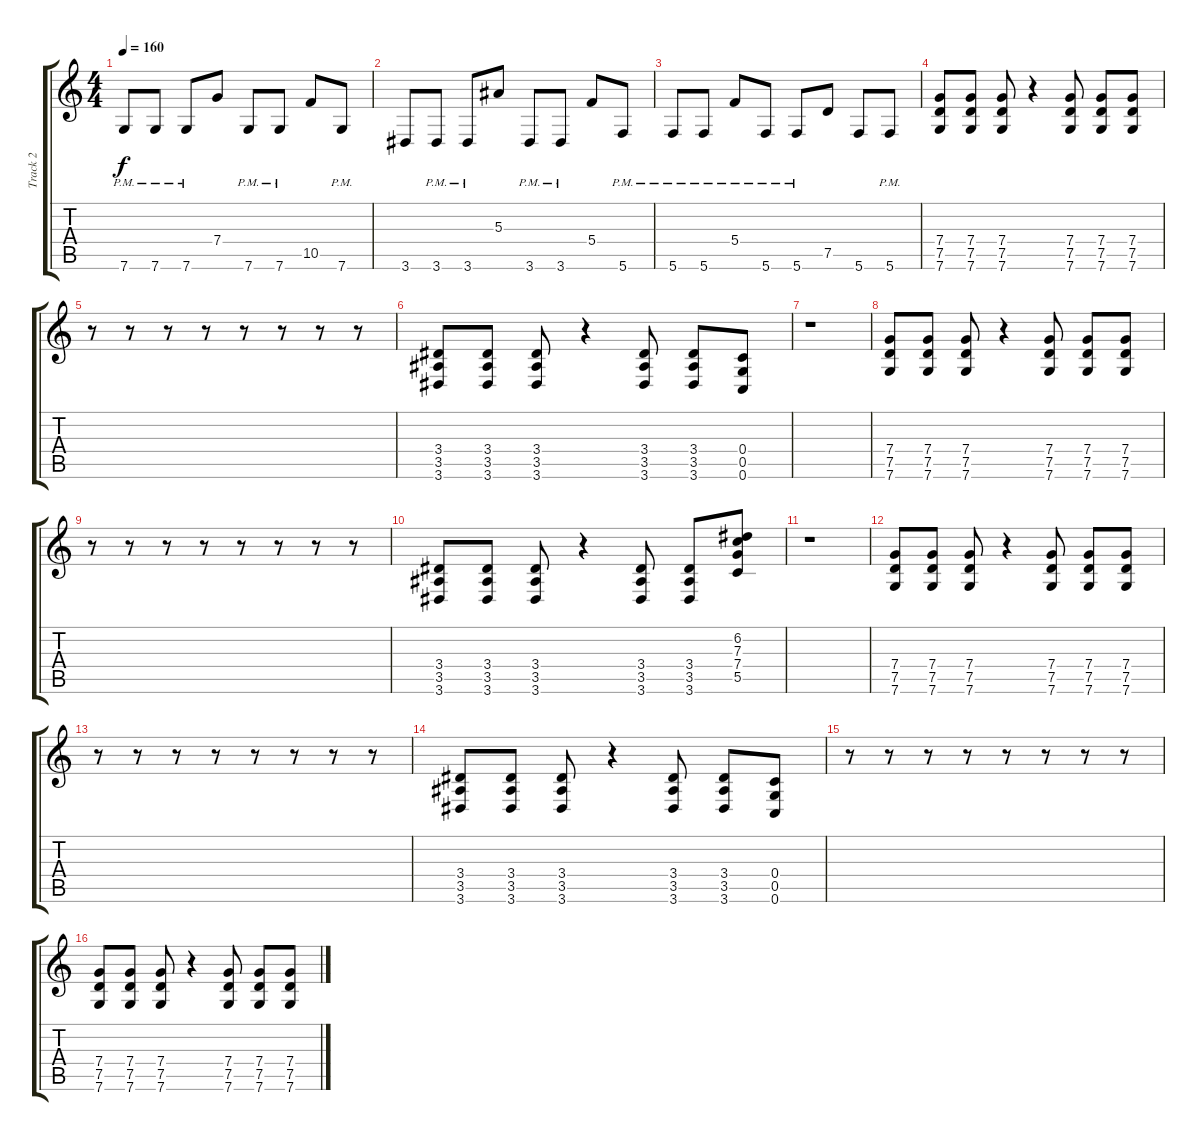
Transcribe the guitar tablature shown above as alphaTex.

\track ("Track 2" "Track 2") {instrument distortionguitar}
\staff {score tabs}
\tuning (D4 A3 F3 C3 G2 C2) {hide}
\ts (4 4)
\tempo 160
\clef g2
\ks c
7.6{pm}.8{dy f} 7.6{pm}.8 7.6{pm}.8 7.4.8 7.6{pm}.8 7.6{pm}.8 10.5.8 7.6{pm}.8 |
3.6.8 3.6{pm}.8 3.6{pm}.8 5.3.8 3.6{pm}.8 3.6{pm}.8 5.4.8 5.6{pm}.8 |
5.6{pm}.8 5.6{pm}.8 5.4{pm}.8 5.6{pm}.8 5.6{pm}.8 7.5.8 5.6.8 5.6{pm}.8 |
(7.4 7.5 7.6).8 (7.4 7.5 7.6).8 (7.4 7.5 7.6).8 r.4 (7.4 7.5 7.6).8 (7.4 7.5 7.6).8 (7.4 7.5 7.6).8 |
r.8 r.8 r.8 r.8 r.8 r.8 r.8 r.8 |
(3.4 3.5 3.6).8 (3.4 3.5 3.6).8 (3.4 3.5 3.6).8 r.4 (3.4 3.5 3.6).8 (3.4 3.5 3.6).8 (0.4 0.5 0.6).8 |
r.1 |
(7.4 7.5 7.6).8 (7.4 7.5 7.6).8 (7.4 7.5 7.6).8 r.4 (7.4 7.5 7.6).8 (7.4 7.5 7.6).8 (7.4 7.5 7.6).8 |
r.8 r.8 r.8 r.8 r.8 r.8 r.8 r.8 |
(3.4 3.5 3.6).8 (3.4 3.5 3.6).8 (3.4 3.5 3.6).8 r.4 (3.4 3.5 3.6).8 (3.4 3.5 3.6).8 (6.2 7.3 7.4 5.5).8 |
r.1 |
(7.4 7.5 7.6).8 (7.4 7.5 7.6).8 (7.4 7.5 7.6).8 r.4 (7.4 7.5 7.6).8 (7.4 7.5 7.6).8 (7.4 7.5 7.6).8 |
r.8 r.8 r.8 r.8 r.8 r.8 r.8 r.8 |
(3.4 3.5 3.6).8 (3.4 3.5 3.6).8 (3.4 3.5 3.6).8 r.4 (3.4 3.5 3.6).8 (3.4 3.5 3.6).8 (0.4 0.5 0.6).8 |
r.8 r.8 r.8 r.8 r.8 r.8 r.8 r.8 |
(7.4 7.5 7.6).8 (7.4 7.5 7.6).8 (7.4 7.5 7.6).8 r.4 (7.4 7.5 7.6).8 (7.4 7.5 7.6).8 (7.4 7.5 7.6).8
